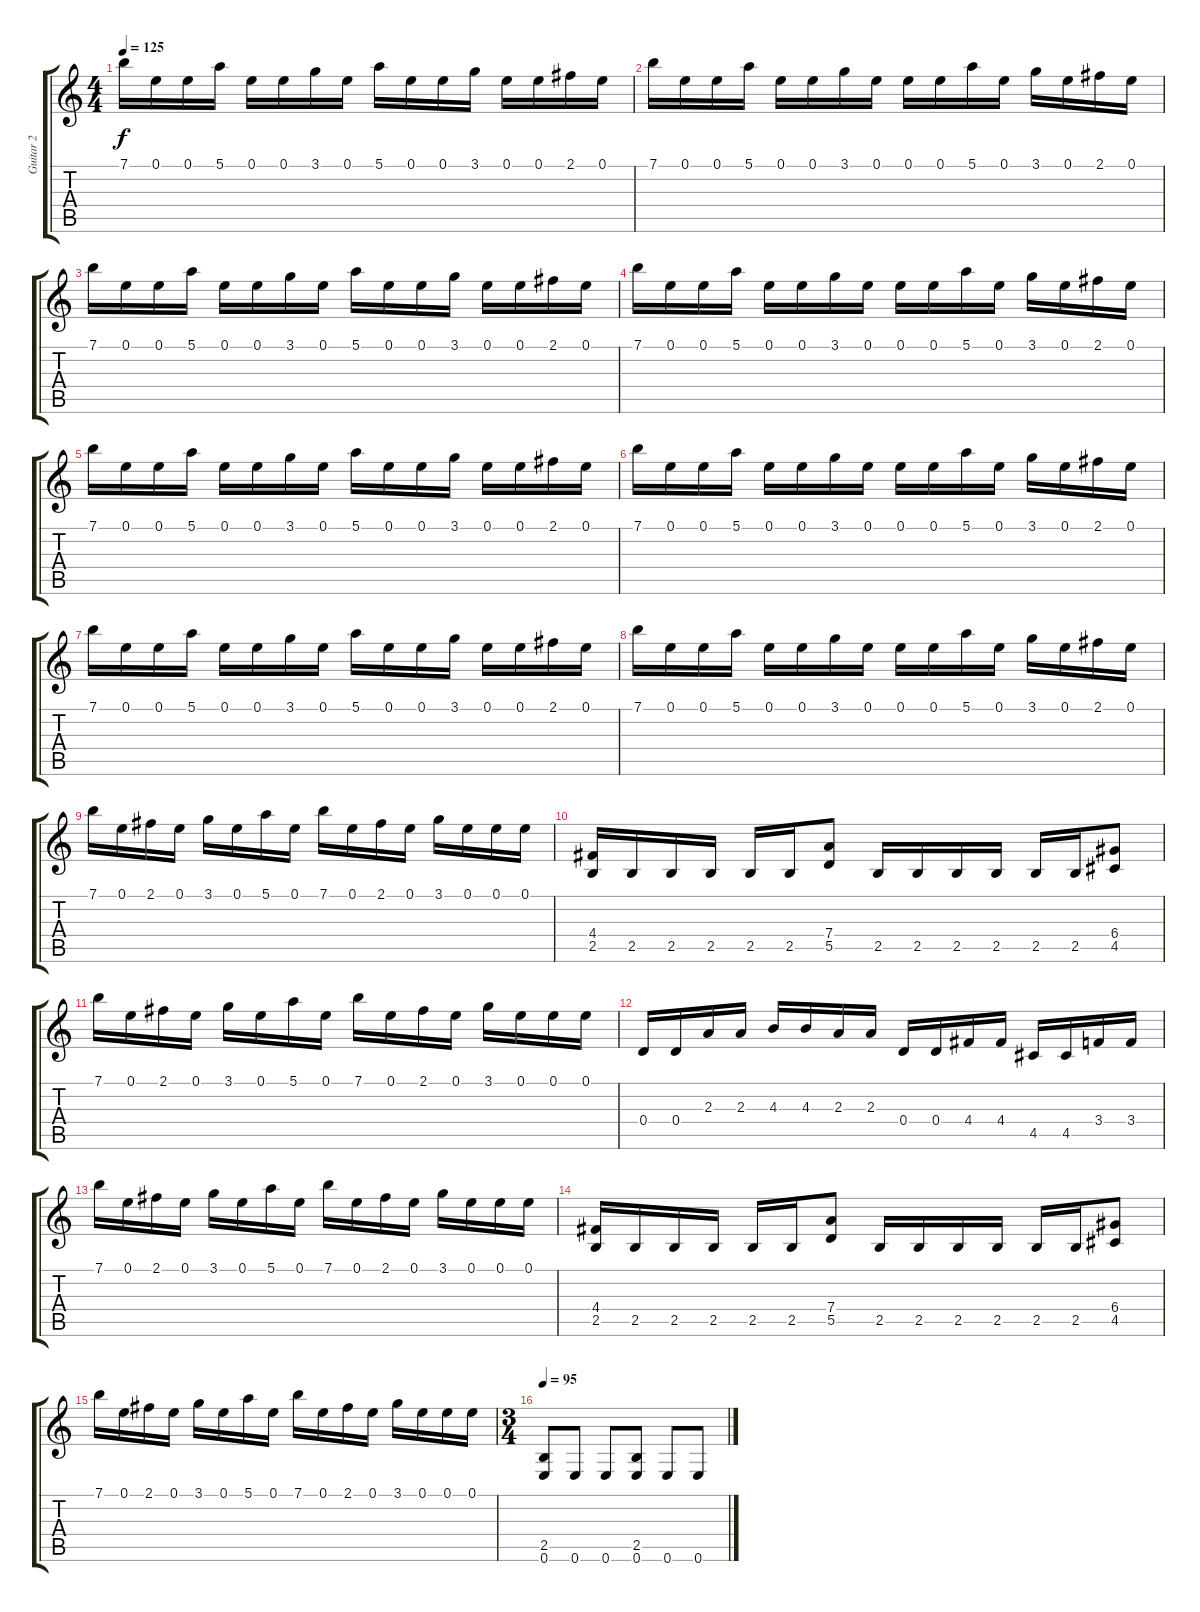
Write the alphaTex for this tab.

\track ("Guitar 2" "Guitar 2") {instrument distortionguitar}
\staff {score tabs}
\tuning (E4 B3 G3 D3 A2 E2) {hide}
\ts (4 4)
\tempo 125
\clef g2
\ks c
7.1.16{dy f} 0.1.16 0.1.16 5.1.16 0.1.16 0.1.16 3.1.16 0.1.16 5.1.16 0.1.16 0.1.16 3.1.16 0.1.16 0.1.16 2.1.16 0.1.16 |
7.1.16 0.1.16 0.1.16 5.1.16 0.1.16 0.1.16 3.1.16 0.1.16 0.1.16 0.1.16 5.1.16 0.1.16 3.1.16 0.1.16 2.1.16 0.1.16 |
7.1.16 0.1.16 0.1.16 5.1.16 0.1.16 0.1.16 3.1.16 0.1.16 5.1.16 0.1.16 0.1.16 3.1.16 0.1.16 0.1.16 2.1.16 0.1.16 |
7.1.16 0.1.16 0.1.16 5.1.16 0.1.16 0.1.16 3.1.16 0.1.16 0.1.16 0.1.16 5.1.16 0.1.16 3.1.16 0.1.16 2.1.16 0.1.16 |
7.1.16 0.1.16 0.1.16 5.1.16 0.1.16 0.1.16 3.1.16 0.1.16 5.1.16 0.1.16 0.1.16 3.1.16 0.1.16 0.1.16 2.1.16 0.1.16 |
7.1.16 0.1.16 0.1.16 5.1.16 0.1.16 0.1.16 3.1.16 0.1.16 0.1.16 0.1.16 5.1.16 0.1.16 3.1.16 0.1.16 2.1.16 0.1.16 |
7.1.16 0.1.16 0.1.16 5.1.16 0.1.16 0.1.16 3.1.16 0.1.16 5.1.16 0.1.16 0.1.16 3.1.16 0.1.16 0.1.16 2.1.16 0.1.16 |
7.1.16 0.1.16 0.1.16 5.1.16 0.1.16 0.1.16 3.1.16 0.1.16 0.1.16 0.1.16 5.1.16 0.1.16 3.1.16 0.1.16 2.1.16 0.1.16 |
7.1.16 0.1.16 2.1.16 0.1.16 3.1.16 0.1.16 5.1.16 0.1.16 7.1.16 0.1.16 2.1.16 0.1.16 3.1.16 0.1.16 0.1.16 0.1.16 |
(4.4 2.5).16 2.5.16 2.5.16 2.5.16 2.5.16 2.5.16 (7.4 5.5).8 2.5.16 2.5.16 2.5.16 2.5.16 2.5.16 2.5.16 (6.4 4.5).8 |
7.1.16 0.1.16 2.1.16 0.1.16 3.1.16 0.1.16 5.1.16 0.1.16 7.1.16 0.1.16 2.1.16 0.1.16 3.1.16 0.1.16 0.1.16 0.1.16 |
0.4.16 0.4.16 2.3.16 2.3.16 4.3.16 4.3.16 2.3.16 2.3.16 0.4.16 0.4.16 4.4.16 4.4.16 4.5.16 4.5.16 3.4.16 3.4.16 |
7.1.16 0.1.16 2.1.16 0.1.16 3.1.16 0.1.16 5.1.16 0.1.16 7.1.16 0.1.16 2.1.16 0.1.16 3.1.16 0.1.16 0.1.16 0.1.16 |
(4.4 2.5).16 2.5.16 2.5.16 2.5.16 2.5.16 2.5.16 (7.4 5.5).8 2.5.16 2.5.16 2.5.16 2.5.16 2.5.16 2.5.16 (6.4 4.5).8 |
7.1.16 0.1.16 2.1.16 0.1.16 3.1.16 0.1.16 5.1.16 0.1.16 7.1.16 0.1.16 2.1.16 0.1.16 3.1.16 0.1.16 0.1.16 0.1.16 |
\ts (3 4)
\tempo 95
(2.5 0.6).8 0.6.8 0.6.8 (2.5 0.6).8 0.6.8 0.6.8
